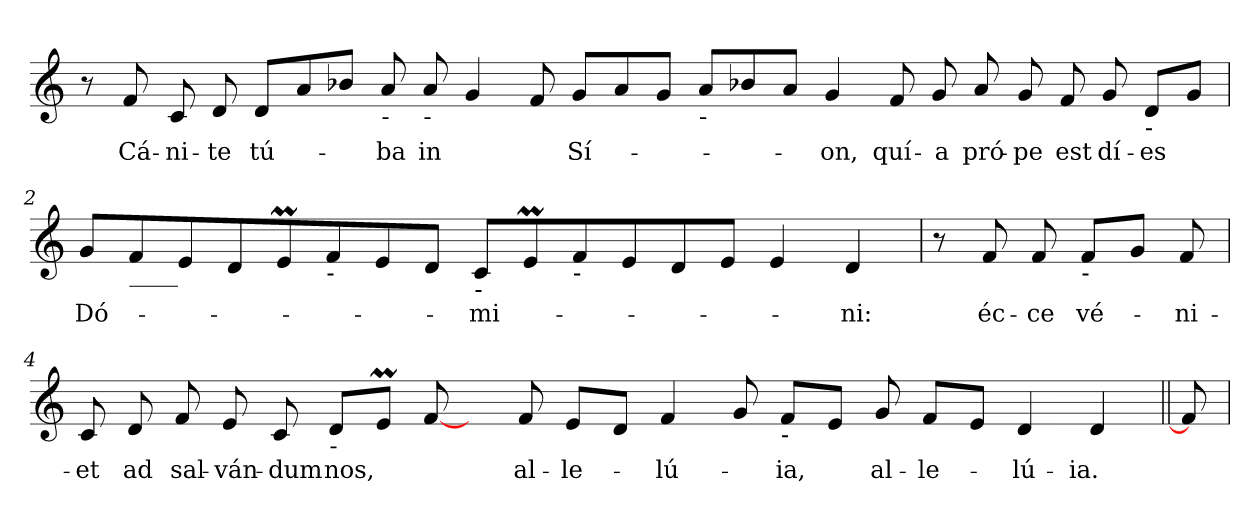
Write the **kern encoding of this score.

**kern	**text
*part1	*part1
*staff1	*staff1
*clefG2	*
*k[]	*
*C:	*
=1	=1
8r	.
!	!LO:LY:b
8f/	Cá-
!	!LO:LY:b:rj
8c/	-ni-
!	!LO:LY:b
8d/	-te
!	!LO:LY:b
8d/L	tú-
8a/	.
8b-X/J	.
!LO:TX:b:t=-	!
!	!LO:LY:b
8a/	-ba
!LO:TX:b:t=-	!
!	!LO:LY:b
8a/	in
4g/	.
8f/	.
!	!LO:LY:b
8g/L	Sí-
8a/	.
8g/J	.
!LO:TX:b:t=-	!
8a/L	.
8b-X/	.
8a/J	.
!	!LO:LY:b
4g/	-on,
!	!LO:LY:b
8f/	quí-
!	!LO:LY:b
8g/	-a
!	!LO:LY:b
8a/	pró-
!	!LO:LY:b:rj
8g/	-pe
!	!LO:LY:b
8f/	est
!	!LO:LY:b
8g/	dí-
!LO:TX:b:t=-	!
!	!LO:LY:b
8d/L	-es
8g/J	.
!!LO:LB:g=z
=2	=2
!	!LO:LY:b
8g/L	Dó-
!LO:TX:b:t=____	!
8f/	.
8e/	.
8d/	.
8em/	.
!LO:TX:b:t=-	!
8f/	.
8e/	.
8d/J	.
!LO:TX:b:t=-	!
!	!LO:LY:b
8c/L	-mi-
8em/	.
!LO:TX:b:t=-	!
8f/	.
8e/	.
8d/	.
8e/J	.
4e/	.
!	!LO:LY:b
4d/	-ni:
=3	=3
8r	.
!	!LO:LY:b
8f/	éc-
!	!LO:LY:b
8f/	-ce
!LO:TX:b:t=-	!
!	!LO:LY:b
8f/L	vé-
8g/J	.
!	!LO:LY:b
8f/	-ni-
!!LO:LB:g=z
=4	=4
!	!LO:LY:b
8c/	-et
!	!LO:LY:b
8d/	ad
!	!LO:LY:b
8f/	sal-
!	!LO:LY:b
8e/	-ván-
!	!LO:LY:b:rj
8c/	-dum
!LO:TX:b:t=-	!
!	!LO:LY:b
8d/L	nos,
8em/J	.
[8f/	.
8ryy	.
!	!LO:LY:b
8f/	al-
!	!LO:LY:b
8e/L	-le-
8d/J	.
!	!LO:LY:b
4f/	-lú-
8g/	.
!LO:TX:b:t=-	!
!	!LO:LY:b
8f/L	-ia,
8e/J	.
!	!LO:LY:b
8g/	al-
!	!LO:LY:b
8f/L	-le-
8e/J	.
!	!LO:LY:b
4d/	-lú-
!	!LO:LY:b
4d/	-ia.
=5||	=5||
8f/]	.
=	=
*-	*-
